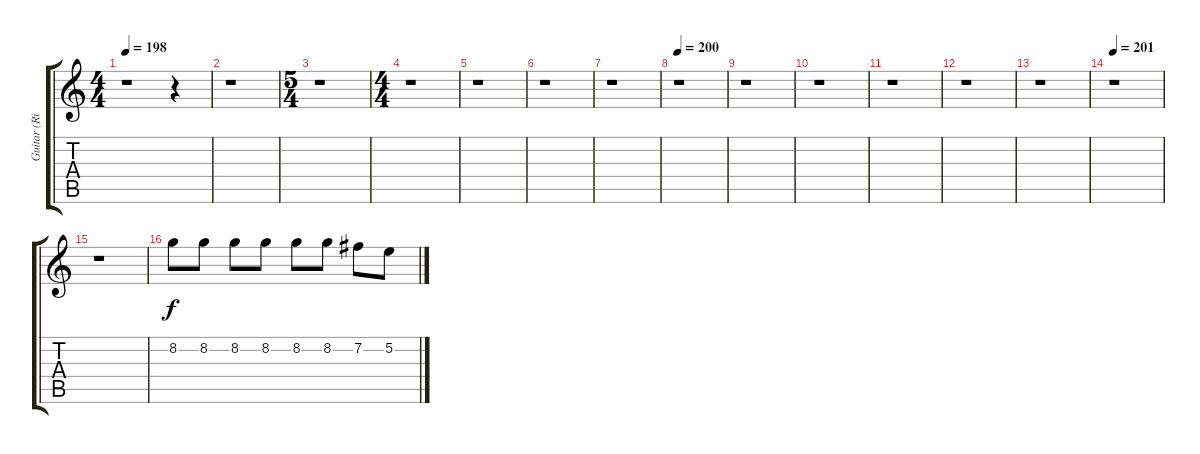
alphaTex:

\track ("Guitar (Right)" "Guitar (Ri") {instrument distortionguitar}
\staff {score tabs}
\tuning (E4 B3 G3 D3 A2 E2) {hide}
\ts (4 4)
\tempo 198
\clef g2
\ks c
r.1{dy f} r.4 |
r.1 |
\ts (5 4)
r.1 |
\ts (4 4)
r.1 |
r.1 |
r.1 |
r.1 |
\tempo 200
r.1 |
r.1 |
r.1 |
r.1 |
r.1 |
r.1 |
\tempo 201
r.1 |
r.1 |
8.2.8 8.2.8 8.2.8 8.2.8 8.2.8 8.2.8 7.2.8 5.2.8
